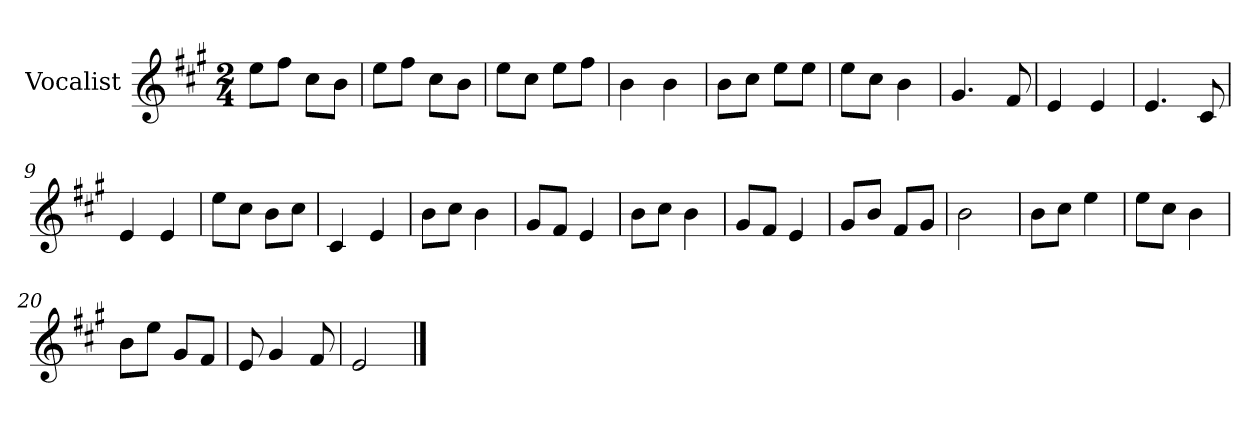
**kern
*part1
*staff1
*I"Vocalist
*k[f#c#g#]
*A:
*M2/4
=
8eeL
8ff#J
8cc#L
8bJ
=1
8eeL
8ff#J
8cc#L
8bJ
=2
8eeL
8cc#J
8eeL
8ff#J
=3
4b
4b
=4
8bL
8cc#J
8eeL
8eeJ
=5
8eeL
8cc#J
4b
=6
4.g#
8f#
=7
4e
4e
=8
4.e
8c#
=9
4e
4e
=10
8eeL
8cc#J
8bL
8cc#J
=11
4c#
4e
=12
8bL
8cc#J
4b
=13
8g#L
8f#J
4e
=14
8bL
8cc#J
4b
=15
8g#L
8f#J
4e
=16
8g#L
8bJ
8f#L
8g#J
=17
2b
=18
8bL
8cc#J
4ee
=19
8eeL
8cc#J
4b
=20
8bL
8eeJ
8g#L
8f#J
=21
8e
4g#
8f#
=22
2e
==
*-
